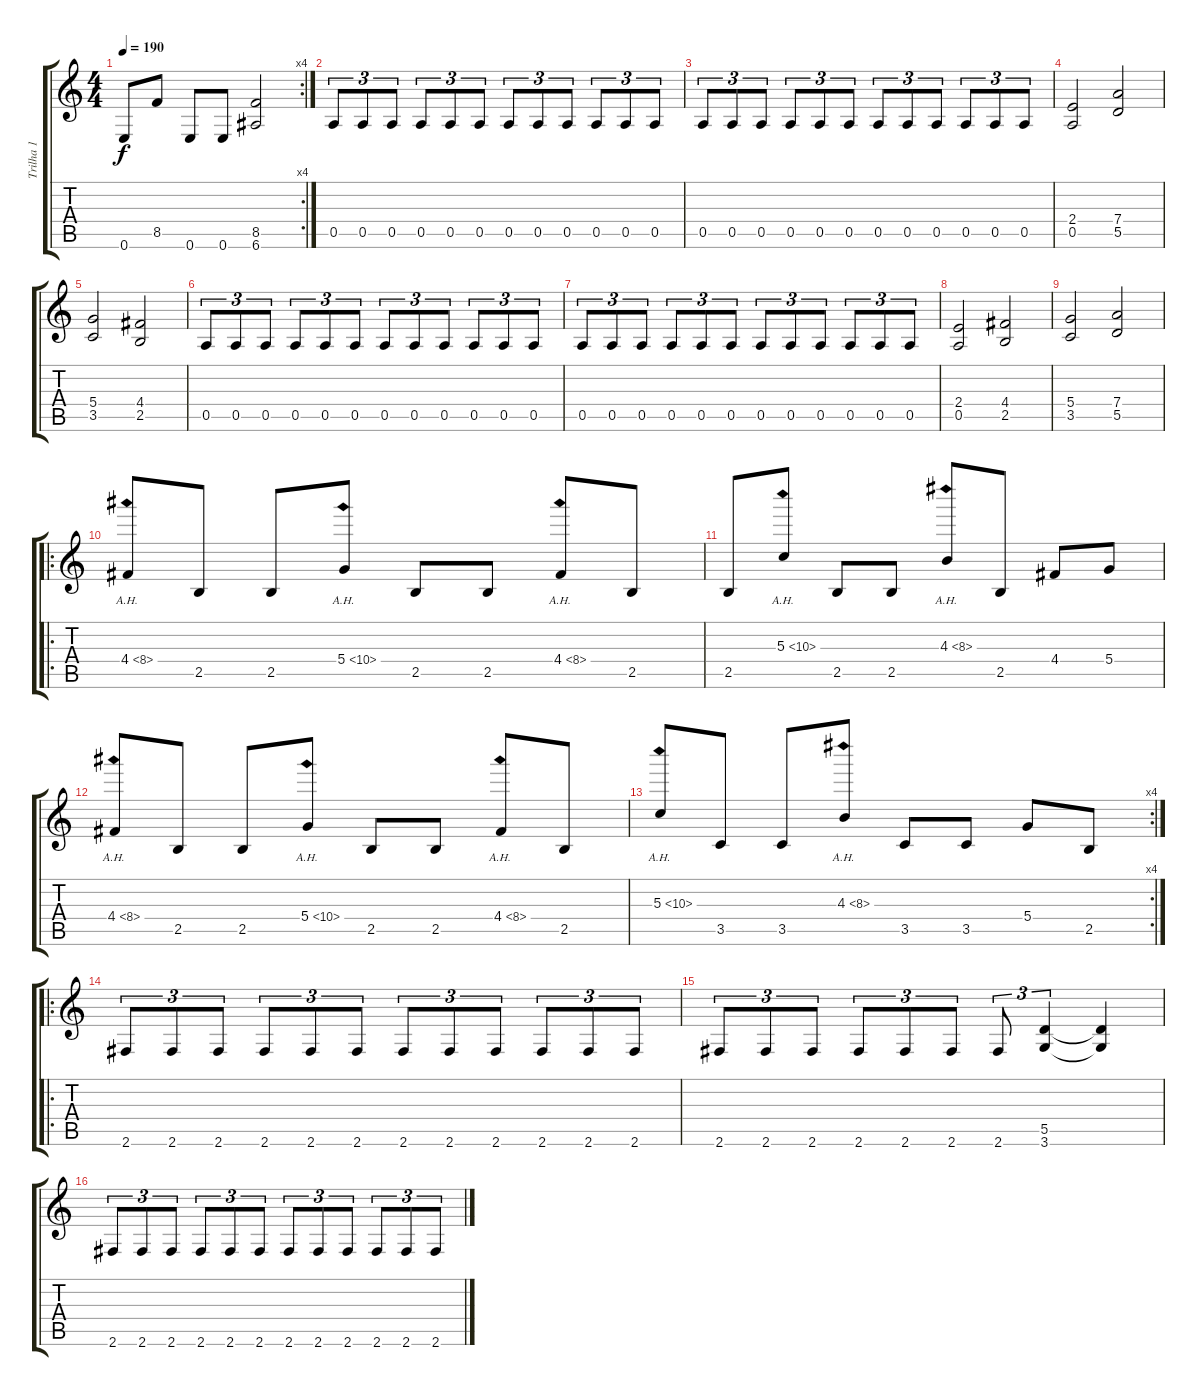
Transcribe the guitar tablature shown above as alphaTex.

\track ("Trilha 1" "Trilha 1") {instrument distortionguitar}
\staff {score tabs}
\tuning (E4 B3 G3 D3 A2 E2) {hide}
\rc 4
\ts (4 4)
\tempo 190
\clef g2
\ks c
0.6.8{dy f} 8.5.8 0.6.8 0.6.8 (8.5 6.6).2 |
0.5.8{tu (3 2)} 0.5.8{tu (3 2)} 0.5.8{tu (3 2)} 0.5.8{tu (3 2)} 0.5.8{tu (3 2)} 0.5.8{tu (3 2)} 0.5.8{tu (3 2)} 0.5.8{tu (3 2)} 0.5.8{tu (3 2)} 0.5.8{tu (3 2)} 0.5.8{tu (3 2)} 0.5.8{tu (3 2)} |
0.5.8{tu (3 2)} 0.5.8{tu (3 2)} 0.5.8{tu (3 2)} 0.5.8{tu (3 2)} 0.5.8{tu (3 2)} 0.5.8{tu (3 2)} 0.5.8{tu (3 2)} 0.5.8{tu (3 2)} 0.5.8{tu (3 2)} 0.5.8{tu (3 2)} 0.5.8{tu (3 2)} 0.5.8{tu (3 2)} |
(2.4 0.5).2 (7.4 5.5).2 |
(5.4 3.5).2 (4.4 2.5).2 |
0.5.8{tu (3 2)} 0.5.8{tu (3 2)} 0.5.8{tu (3 2)} 0.5.8{tu (3 2)} 0.5.8{tu (3 2)} 0.5.8{tu (3 2)} 0.5.8{tu (3 2)} 0.5.8{tu (3 2)} 0.5.8{tu (3 2)} 0.5.8{tu (3 2)} 0.5.8{tu (3 2)} 0.5.8{tu (3 2)} |
0.5.8{tu (3 2)} 0.5.8{tu (3 2)} 0.5.8{tu (3 2)} 0.5.8{tu (3 2)} 0.5.8{tu (3 2)} 0.5.8{tu (3 2)} 0.5.8{tu (3 2)} 0.5.8{tu (3 2)} 0.5.8{tu (3 2)} 0.5.8{tu (3 2)} 0.5.8{tu (3 2)} 0.5.8{tu (3 2)} |
(2.4 0.5).2 (4.4 2.5).2 |
(5.4 3.5).2 (7.4 5.5).2 |
\ro
4.4{ah 4}.8 2.5.8 2.5.8 5.4{ah 5}.8 2.5.8 2.5.8 4.4{ah 4}.8 2.5.8 |
2.5.8 5.3{ah 5}.8 2.5.8 2.5.8 4.3{ah 4}.8 2.5.8 4.4.8 5.4.8 |
4.4{ah 4}.8 2.5.8 2.5.8 5.4{ah 5}.8 2.5.8 2.5.8 4.4{ah 4}.8 2.5.8 |
\rc 4
5.3{ah 5}.8 3.5.8 3.5.8 4.3{ah 4}.8 3.5.8 3.5.8 5.4.8 2.5.8 |
\ro
2.6.8{tu (3 2)} 2.6.8{tu (3 2)} 2.6.8{tu (3 2)} 2.6.8{tu (3 2)} 2.6.8{tu (3 2)} 2.6.8{tu (3 2)} 2.6.8{tu (3 2)} 2.6.8{tu (3 2)} 2.6.8{tu (3 2)} 2.6.8{tu (3 2)} 2.6.8{tu (3 2)} 2.6.8{tu (3 2)} |
2.6.8{tu (3 2)} 2.6.8{tu (3 2)} 2.6.8{tu (3 2)} 2.6.8{tu (3 2)} 2.6.8{tu (3 2)} 2.6.8{tu (3 2)} 2.6.8{tu (3 2)} (5.5 3.6).4{tu (3 2)} (5.5{t} 3.6{t}).4 |
2.6.8{tu (3 2)} 2.6.8{tu (3 2)} 2.6.8{tu (3 2)} 2.6.8{tu (3 2)} 2.6.8{tu (3 2)} 2.6.8{tu (3 2)} 2.6.8{tu (3 2)} 2.6.8{tu (3 2)} 2.6.8{tu (3 2)} 2.6.8{tu (3 2)} 2.6.8{tu (3 2)} 2.6.8{tu (3 2)}
